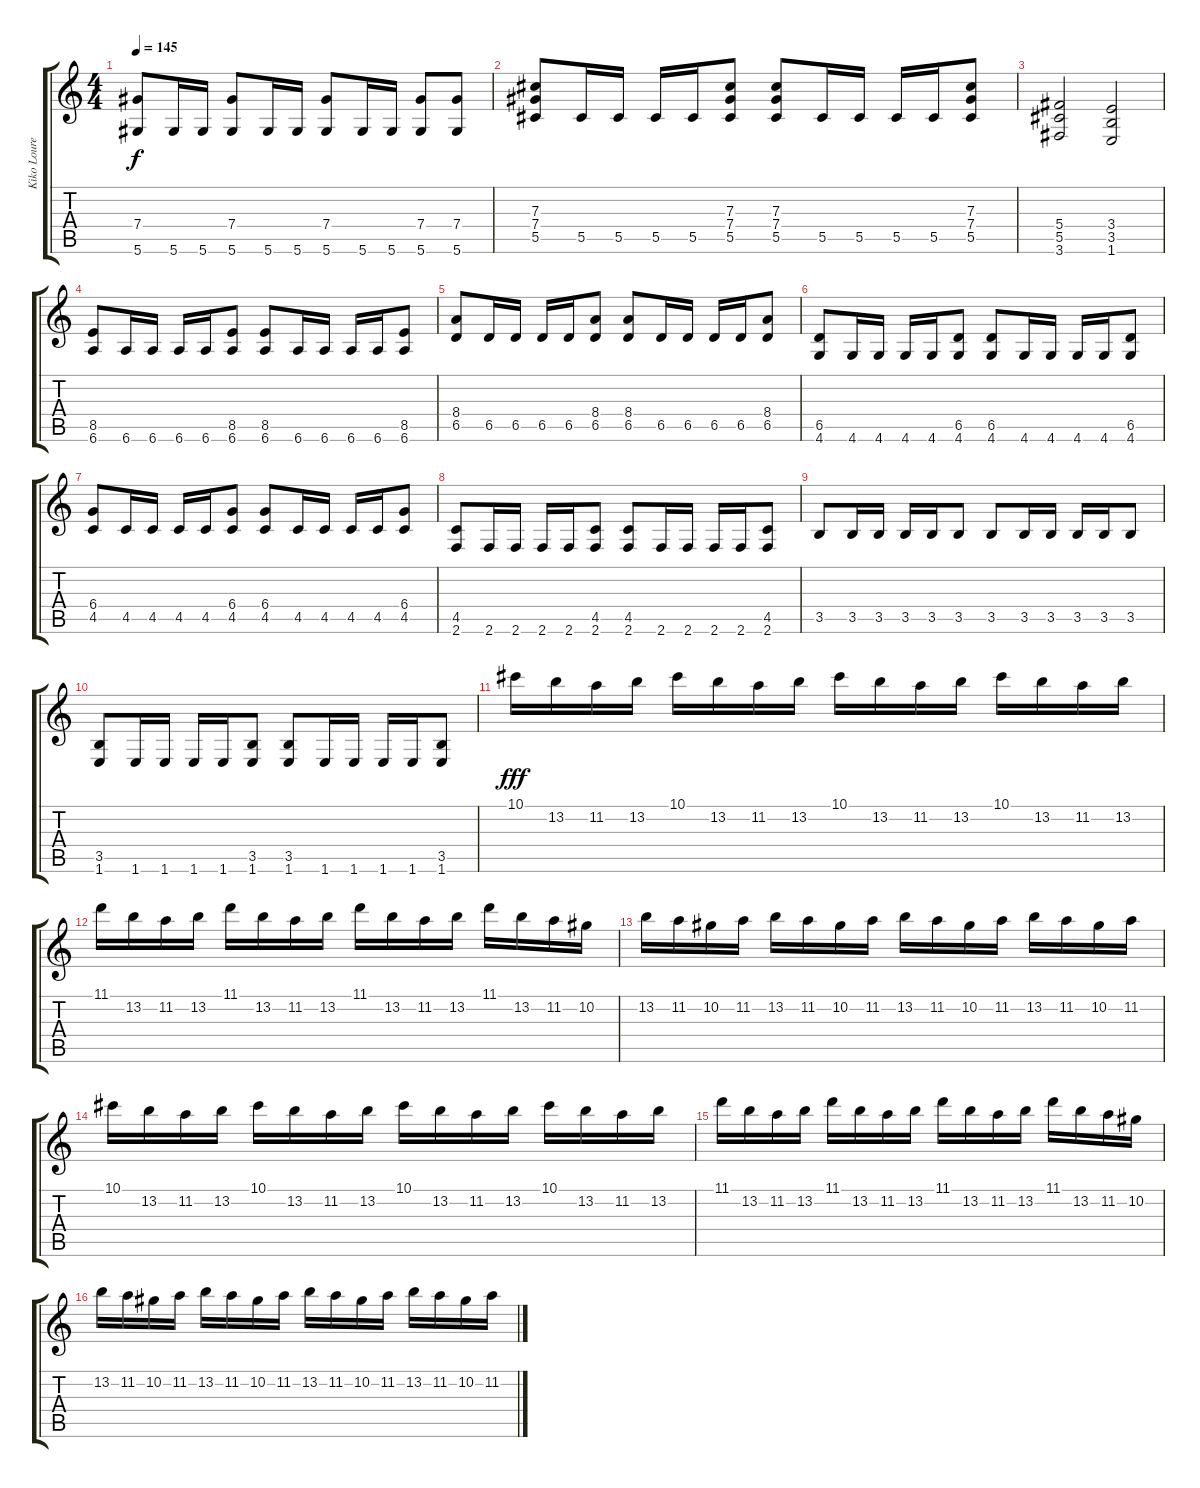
\track ("Kiko Loureiro" "Kiko Loure") {instrument distortionguitar}
\staff {score tabs}
\tuning (Eb4 Bb3 Gb3 Db3 Ab2 Eb2) {hide}
\ts (4 4)
\tempo 145
\clef g2
\ks c
(7.4 5.6).8{dy f} 5.6.16 5.6.16 (7.4 5.6).8 5.6.16 5.6.16 (7.4 5.6).8 5.6.16 5.6.16 (7.4 5.6).8 (7.4 5.6).8 |
(7.3 7.4 5.5).8 5.5.16 5.5.16 5.5.16 5.5.16 (7.3 7.4 5.5).8 (7.3 7.4 5.5).8 5.5.16 5.5.16 5.5.16 5.5.16 (7.3 7.4 5.5).8 |
(5.4 5.5 3.6).2 (3.4 3.5 1.6).2 |
(8.5 6.6).8 6.6.16 6.6.16 6.6.16 6.6.16 (8.5 6.6).8 (8.5 6.6).8 6.6.16 6.6.16 6.6.16 6.6.16 (8.5 6.6).8 |
(8.4 6.5).8 6.5.16 6.5.16 6.5.16 6.5.16 (8.4 6.5).8 (8.4 6.5).8 6.5.16 6.5.16 6.5.16 6.5.16 (8.4 6.5).8 |
(6.5 4.6).8 4.6.16 4.6.16 4.6.16 4.6.16 (6.5 4.6).8 (6.5 4.6).8 4.6.16 4.6.16 4.6.16 4.6.16 (6.5 4.6).8 |
(6.4 4.5).8 4.5.16 4.5.16 4.5.16 4.5.16 (6.4 4.5).8 (6.4 4.5).8 4.5.16 4.5.16 4.5.16 4.5.16 (6.4 4.5).8 |
(4.5 2.6).8 2.6.16 2.6.16 2.6.16 2.6.16 (4.5 2.6).8 (4.5 2.6).8 2.6.16 2.6.16 2.6.16 2.6.16 (4.5 2.6).8 |
3.5.8 3.5.16 3.5.16 3.5.16 3.5.16 3.5.8 3.5.8 3.5.16 3.5.16 3.5.16 3.5.16 3.5.8 |
(3.5 1.6).8 1.6.16 1.6.16 1.6.16 1.6.16 (3.5 1.6).8 (3.5 1.6).8 1.6.16 1.6.16 1.6.16 1.6.16 (3.5 1.6).8 |
10.1.16{dy fff} 13.2.16 11.2.16 13.2.16 10.1.16 13.2.16 11.2.16 13.2.16 10.1.16 13.2.16 11.2.16 13.2.16 10.1.16 13.2.16 11.2.16 13.2.16 |
11.1.16 13.2.16 11.2.16 13.2.16 11.1.16 13.2.16 11.2.16 13.2.16 11.1.16 13.2.16 11.2.16 13.2.16 11.1.16 13.2.16 11.2.16 10.2.16 |
13.2.16 11.2.16 10.2.16 11.2.16 13.2.16 11.2.16 10.2.16 11.2.16 13.2.16 11.2.16 10.2.16 11.2.16 13.2.16 11.2.16 10.2.16 11.2.16 |
10.1.16 13.2.16 11.2.16 13.2.16 10.1.16 13.2.16 11.2.16 13.2.16 10.1.16 13.2.16 11.2.16 13.2.16 10.1.16 13.2.16 11.2.16 13.2.16 |
11.1.16 13.2.16 11.2.16 13.2.16 11.1.16 13.2.16 11.2.16 13.2.16 11.1.16 13.2.16 11.2.16 13.2.16 11.1.16 13.2.16 11.2.16 10.2.16 |
13.2.16 11.2.16 10.2.16 11.2.16 13.2.16 11.2.16 10.2.16 11.2.16 13.2.16 11.2.16 10.2.16 11.2.16 13.2.16 11.2.16 10.2.16 11.2.16
